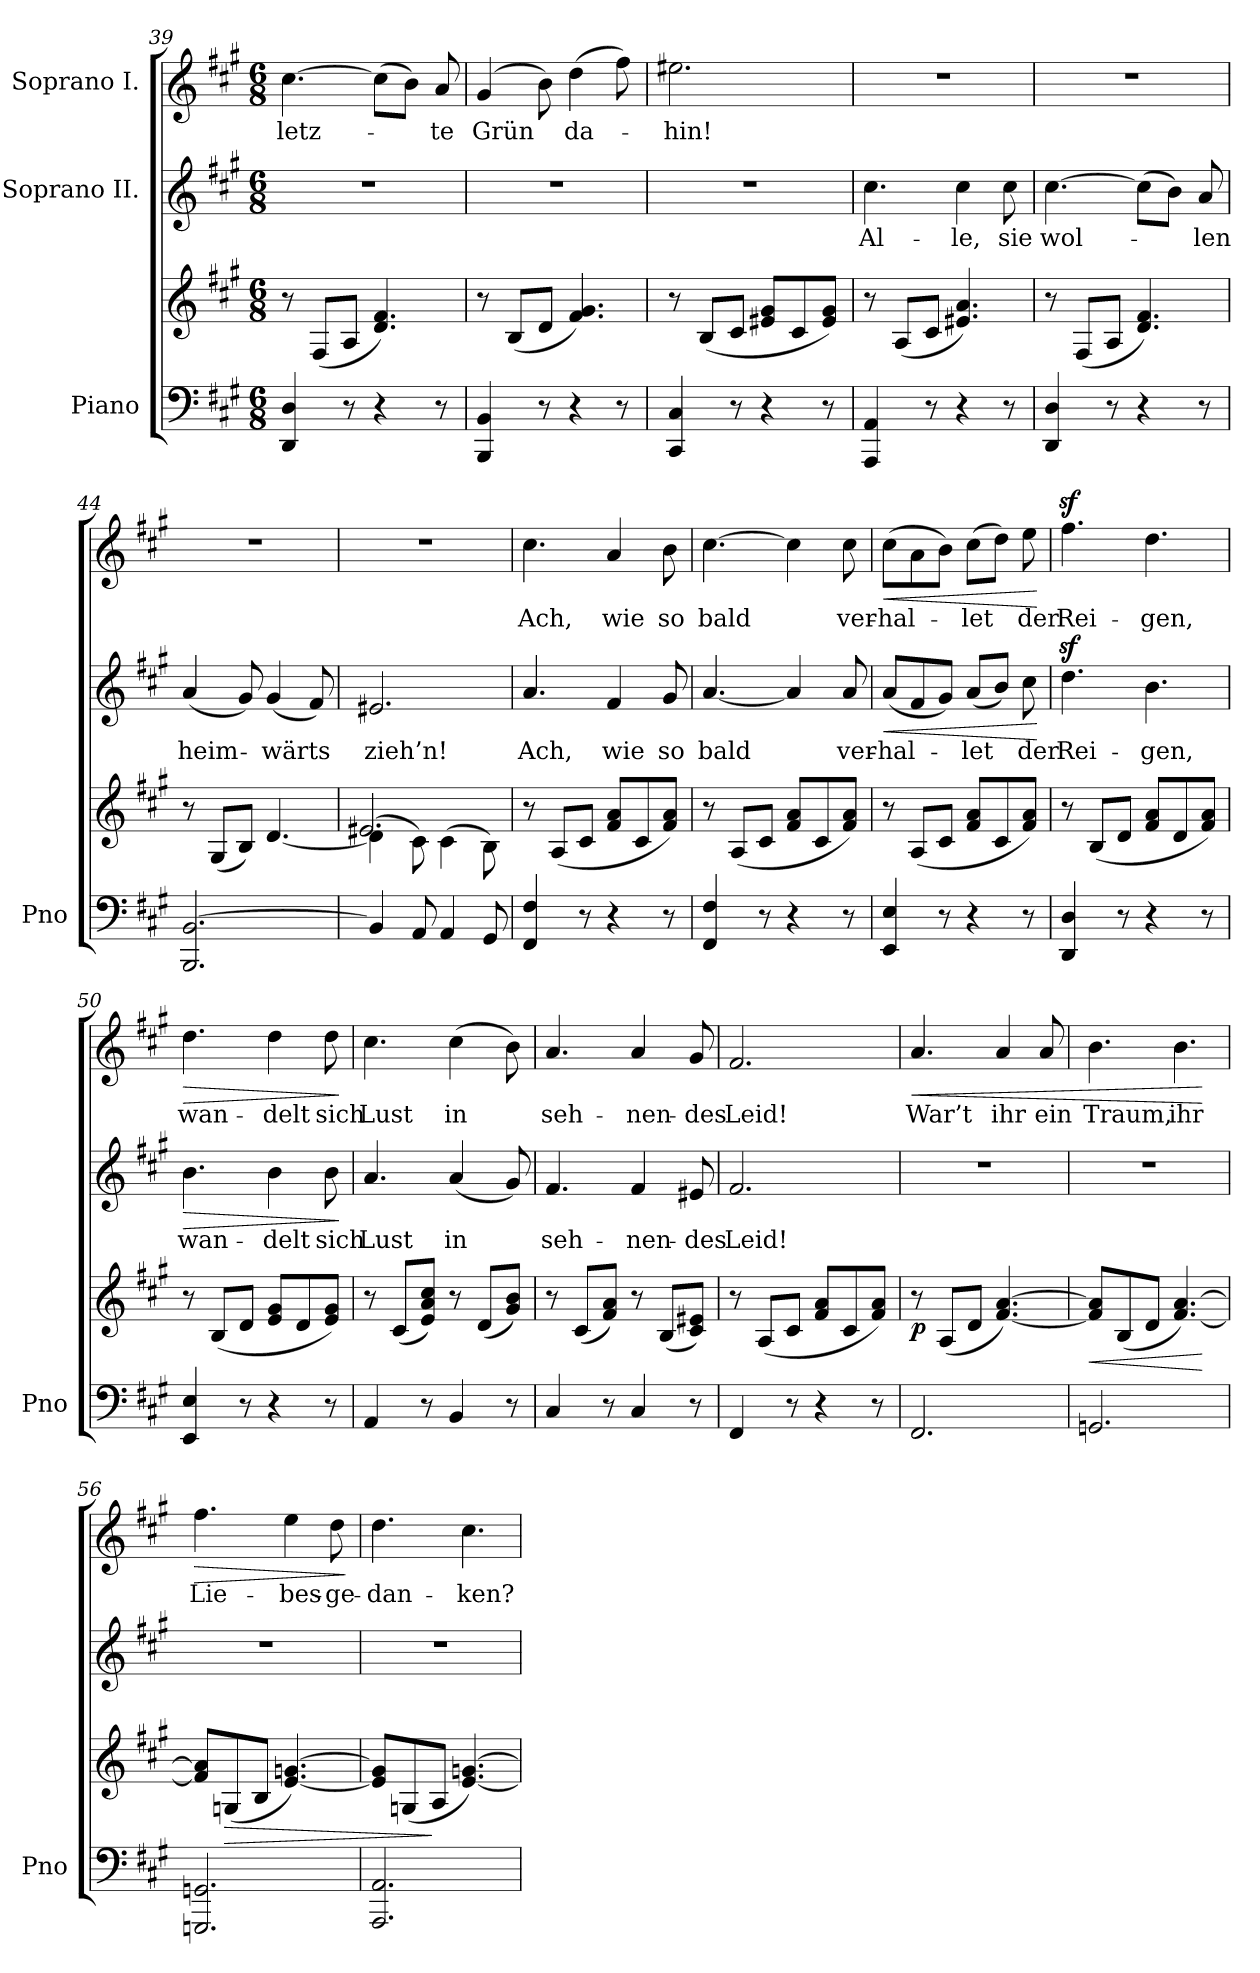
**kern	**kern	**dynam	**kern	**text	**dynam	**kern	**text	**dynam
*part3	*part3	*part3	*part2	*part2	*part2	*part1	*part1	*part1
*staff4	*staff3	*staff3/4	*staff2	*staff2	*staff2	*staff1	*staff1	*staff1
*I"Piano	*	*	*I"Soprano II.	*	*	*I"Soprano I.	*	*
*I'Pno	*	*	*	*	*	*	*	*
*clefF4	*clefG2	*	*clefG2	*	*	*clefG2	*	*
*k[f#c#g#]	*k[f#c#g#]	*	*k[f#c#g#]	*	*	*k[f#c#g#]	*	*
*M6/8	*M6/8	*	*M6/8	*	*	*M6/8	*	*
=39	=39	=39	=39	=39	=39	=39	=39	=39
4DD/ 4D/	8r	.	2.r	.	.	[4.cc#\	letz-	.
.	(8F#/L	.	.	.	.	.	.	.
8r	8A/J	.	.	.	.	.	.	.
4r	4.d/ 4.f#/)	.	.	.	.	(>8cc#\L]	.	.
.	.	.	.	.	.	8b\J)	.	.
8r	.	.	.	.	.	8a/	-te	.
=40	=40	=40	=40	=40	=40	=40	=40	=40
4BBB/ 4BB/	8r	.	2.r	.	.	(4g#/	Grün	.
.	(8B/L	.	.	.	.	.	.	.
8r	8d/J	.	.	.	.	8b\)	.	.
4r	4.f#/ 4.g#/)	.	.	.	.	(>4dd\	da-	.
8r	.	.	.	.	.	8ff#\)	.	.
=41	=41	=41	=41	=41	=41	=41	=41	=41
4CC#/ 4C#/	8r	.	2.r	.	.	2.ee#X\	-hin!	.
.	(<8B/L	.	.	.	.	.	.	.
8r	8c#/J	.	.	.	.	.	.	.
4r	8e#X/ 8g#/L	.	.	.	.	.	.	.
.	8c#/	.	.	.	.	.	.	.
8r	8e#/ 8g#/J)	.	.	.	.	.	.	.
=42	=42	=42	=42	=42	=42	=42	=42	=42
4AAA/ 4AA/	8r	.	4.cc#\	Al-	.	2.r	.	.
.	(<8A/L	.	.	.	.	.	.	.
8r	8c#/J	.	.	.	.	.	.	.
4r	4.e#X/ 4.a/)	.	4cc#\	-le,	.	.	.	.
8r	.	.	8cc#\	sie	.	.	.	.
=43	=43	=43	=43	=43	=43	=43	=43	=43
4DD/ 4D/	8r	.	[4.cc#\	wol-	.	2.r	.	.
.	(8F#/L	.	.	.	.	.	.	.
8r	8A/J	.	.	.	.	.	.	.
4r	4.d/ 4.f#/)	.	(>8cc#\L]	.	.	.	.	.
.	.	.	8b\J)	.	.	.	.	.
8r	.	.	8a/	-len	.	.	.	.
=44	=44	=44	=44	=44	=44	=44	=44	=44
2.BBB/ [<2.BB/	8r	.	(<4a/	heim-	.	2.r	.	.
.	(8G#/L	.	.	.	.	.	.	.
.	8B/J)	.	8g#/)	.	.	.	.	.
.	[<4.d/	.	(<4g#/	-wärts	.	.	.	.
.	.	.	8f#/)	.	.	.	.	.
=45	=45	=45	=45	=45	=45	=45	=45	=45
*	*^	*	*	*	*	*	*	*
4BB/]	(<4d\]	2.e#X/	.	2.e#X/	zieh’n!	.	2.r	.	.
8AA/	8c#\)	.	.	.	.	.	.	.	.
4AA/	(<4c#\	.	.	.	.	.	.	.	.
8GG#/	8B\)	.	.	.	.	.	.	.	.
*	*v	*v	*	*	*	*	*	*	*
=46	=46	=46	=46	=46	=46	=46	=46	=46
4FF#/ 4F#/	8r	.	4.a/	Ach,	.	4.cc#\	Ach,	.
.	(<8A/L	.	.	.	.	.	.	.
8r	8c#/J	.	.	.	.	.	.	.
4r	8f#/ 8a/L	.	4f#/	wie	.	4a/	wie	.
.	8c#/	.	.	.	.	.	.	.
8r	8f#/ 8a/J)	.	8g#/	so	.	8b\	so	.
=47	=47	=47	=47	=47	=47	=47	=47	=47
4FF#/ 4F#/	8r	.	[4.a/	bald	.	[4.cc#\	bald	.
.	(<8A/L	.	.	.	.	.	.	.
8r	8c#/J	.	.	.	.	.	.	.
4r	8f#/ 8a/L	.	4a/]	.	.	4cc#\]	.	.
.	8c#/	.	.	.	.	.	.	.
8r	8f#/ 8a/J)	.	8a/	ver-	.	8cc#\	ver-	.
=48	=48	=48	=48	=48	=48	=48	=48	=48
!	!	!	!	!	!LO:HP:b	!	!	!LO:HP:b
4EE/ 4E/	8r	.	(<8a/L	-hal-	<	(>8cc#\L	-hal-	<
.	(<8A/L	.	8f#/	.	.	8a\	.	.
8r	8c#/J	.	8g#/J)	.	.	8b\J)	.	.
4r	8f#/ 8a/L	.	(8a/L	-let	.	(>8cc#\L	-let	.
.	8c#/	.	8b/J)	.	.	8dd\J)	.	.
8r	8f#/ 8a/J)	.	8cc#\	der	.	8ee\	der	.
.	.	.	.	.	[	.	.	[
=49	=49	=49	=49	=49	=49	=49	=49	=49
4DD/ 4D/	8r	.	4.ddz>\	Rei-	.	4.ff#z>\	Rei-	.
.	(<8B/L	.	.	.	.	.	.	.
8r	8d/J	.	.	.	.	.	.	.
4r	8f#/ 8a/L	.	4.b\	-gen,	.	4.dd\	-gen,	.
.	8d/	.	.	.	.	.	.	.
8r	8f#/ 8a/J)	.	.	.	.	.	.	.
=50	=50	=50	=50	=50	=50	=50	=50	=50
!	!	!	!	!	!LO:HP:b	!	!	!LO:HP:b
4EE/ 4E/	8r	.	4.b\	wan-	>	4.dd\	wan-	>
.	(<8B/L	.	.	.	.	.	.	.
8r	8d/J	.	.	.	.	.	.	.
4r	8e/ 8g#/L	.	4b\	-delt	.	4dd\	-delt	.
.	8d/	.	.	.	.	.	.	.
8r	8e/ 8g#/J)	.	8b\	sich	.	8dd\	sich	.
.	.	.	.	.	]	.	.	]
=51	=51	=51	=51	=51	=51	=51	=51	=51
4AA/	8r	.	4.a/	Lust	.	4.cc#\	Lust	.
.	(8c#/L	.	.	.	.	.	.	.
8r	8e/ 8a/ 8cc#/J)	.	.	.	.	.	.	.
4BB/	8r	.	(<4a/	in	.	(>4cc#\	in	.
.	(8d/L	.	.	.	.	.	.	.
8r	8g#/ 8b/J)	.	8g#/)	.	.	8b\)	.	.
=52	=52	=52	=52	=52	=52	=52	=52	=52
4C#/	8r	.	4.f#/	seh-	.	4.a/	seh-	.
.	(8c#/L	.	.	.	.	.	.	.
8r	8f#/ 8a/J)	.	.	.	.	.	.	.
4C#/	8r	.	4f#/	-nen-	.	4a/	-nen-	.
.	(<8B/L	.	.	.	.	.	.	.
8r	8c#/ 8e#X/J)	.	8e#X/	-des	.	8g#/	-des	.
=53	=53	=53	=53	=53	=53	=53	=53	=53
4FF#/	8r	.	2.f#/	Leid!	.	2.f#/	Leid!	.
.	(<8A/L	.	.	.	.	.	.	.
8r	8c#/J	.	.	.	.	.	.	.
4r	8f#/ 8a/L	.	.	.	.	.	.	.
.	8c#/	.	.	.	.	.	.	.
8r	8f#/ 8a/J)	.	.	.	.	.	.	.
=54	=54	=54	=54	=54	=54	=54	=54	=54
!	!	!LO:DY:b	!	!	!	!	!	!LO:HP:b
2.FF#/	8r	p	2.r	.	.	4.a/	War’t	<
.	(8A/L	.	.	.	.	.	.	.
.	8d/J	.	.	.	.	.	.	.
.	[4.f#/ [4.a/)	.	.	.	.	4a/	ihr	.
.	.	.	.	.	.	8a/	ein	.
=55	=55	=55	=55	=55	=55	=55	=55	=55
!	!	!LO:HP:b	!	!	!	!	!	!
2.GGn/	8f#/] 8a/]L	<	2.r	.	.	4.b\	Traum,	.
.	(8B/	.	.	.	.	.	.	.
.	8d/J	.	.	.	.	.	.	.
.	[4.f#/ [4.a/)	.	.	.	.	4.b\	ihr	.
.	.	[	.	.	.	.	.	[
=56	=56	=56	=56	=56	=56	=56	=56	=56
!	!	!	!	!	!	!	!	!LO:HP:b
2.GGGn/ 2.GGn/	8f#/] 8a/]L	.	2.r	.	.	4.ff#\	Lie-	>
!	!	!LO:HP:b	!	!	!	!	!	!
.	(8Gn/	>	.	.	.	.	.	.
.	8B/J	.	.	.	.	.	.	.
.	[4.e/ [4.gn/)	.	.	.	.	4ee\	-bes-	.
.	.	.	.	.	.	8dd\	-ge-	.
.	.	.	.	.	.	.	.	]
=57	=57	=57	=57	=57	=57	=57	=57	=57
2.AAA/ 2.AA/	8e/] 8g/]L	.	2.r	.	.	4.dd\	-dan-	.
.	(<8Gn/	.	.	.	.	.	.	.
.	8A/J	]	.	.	.	.	.	.
.	[4.e/ [4.gn/)	.	.	.	.	4.cc#\	-ken?	.
=	=	=	=	=	=	=	=	=
*-	*-	*-	*-	*-	*-	*-	*-	*-
